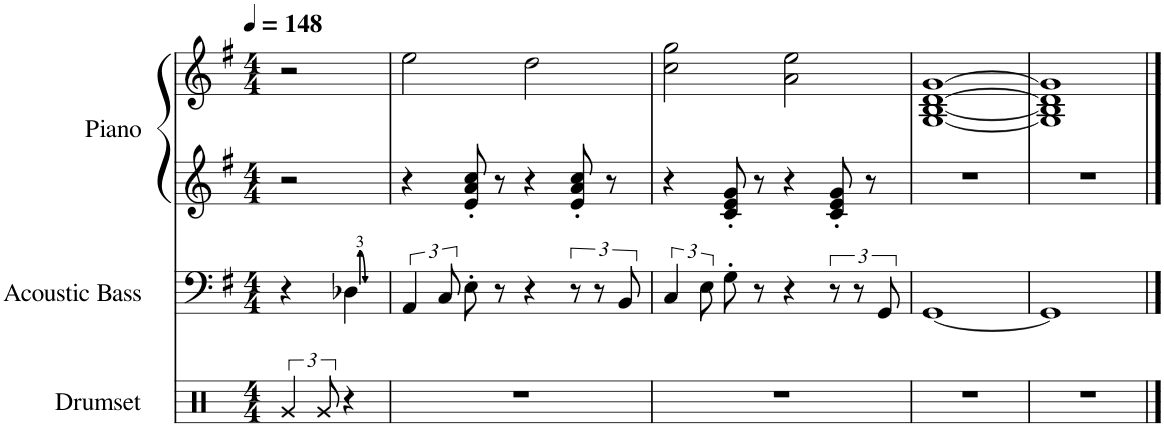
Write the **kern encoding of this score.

**kern	**kern	**kern	**kern
*part3	*part2	*part1	*part1
*staff4	*staff3	*staff2	*staff1
*I"Drumset	*I"Acoustic Bass	*I"Piano	*
*I'D. Set	*I'Bass	*I'Pno.	*
*clefX	*clefF4	*clefG2	*clefG2
*	*Trd7c12	*	*
*k[]	*k[f#]	*k[f#]	*k[f#]
*M4/4	*M4/4	*M4/4	*M4/4
*MM148	*MM148	*MM148	*MM148
=	=	=	=
6Rg/	4r	2r	2r
12Rg/	.	.	.
4r	4D-X\	.	.
=1	=1	=1	=1
1r	6AA/	4r	2ee\
.	12C/	.	.
.	8E'\	8e/' 8a/' 8cc/'	.
.	8r	8r	.
.	4r	4r	2dd\
.	12r	8e/' 8a/' 8cc/'	.
.	12r	.	.
.	.	8r	.
.	12BB/	.	.
=2	=2	=2	=2
1r	6C/	4r	2cc\ 2gg\
.	12E\	.	.
.	8G'\	8c/' 8e/' 8g/'	.
.	8r	8r	.
.	4r	4r	2a\ 2ee\
.	12r	8c/' 8e/' 8g/'	.
.	12r	.	.
.	.	8r	.
.	12GG/	.	.
=3	=3	=3	=3
1r	[1GG	1r	[1G [1B [1d [1g
=4	=4	=4	=4
1r	1GG]	1r	1G] 1B] 1d] 1g]
==	==	==	==
*-	*-	*-	*-
